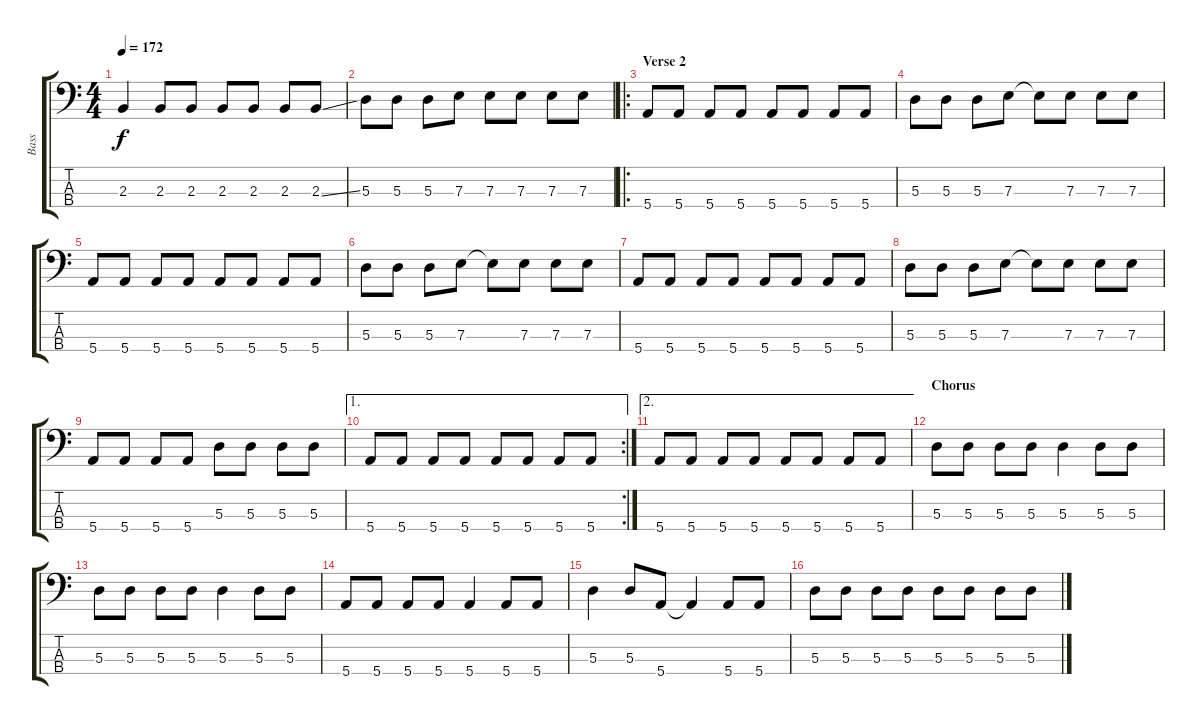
\track ("Bass" "Bass") {instrument electricbassfinger}
\staff {score tabs}
\tuning (G2 D2 A1 E1) {hide}
\ts (4 4)
\tempo 172
\clef f4
\ks c
2.3.4{dy f} 2.3.8 2.3.8 2.3.8 2.3.8 2.3.8 2.3{ss}.8 |
5.3.8 5.3.8 5.3.8 7.3.8 7.3.8 7.3.8 7.3.8 7.3.8 |
\ro
\section ("" "Verse 2")
5.4.8 5.4.8 5.4.8 5.4.8 5.4.8 5.4.8 5.4.8 5.4.8 |
5.3.8 5.3.8 5.3.8 7.3.8 7.3{t}.8 7.3.8 7.3.8 7.3.8 |
5.4.8 5.4.8 5.4.8 5.4.8 5.4.8 5.4.8 5.4.8 5.4.8 |
5.3.8 5.3.8 5.3.8 7.3.8 7.3{t}.8 7.3.8 7.3.8 7.3.8 |
5.4.8 5.4.8 5.4.8 5.4.8 5.4.8 5.4.8 5.4.8 5.4.8 |
5.3.8 5.3.8 5.3.8 7.3.8 7.3{t}.8 7.3.8 7.3.8 7.3.8 |
5.4.8 5.4.8 5.4.8 5.4.8 5.3.8 5.3.8 5.3.8 5.3.8 |
\ae 1
\rc 2
5.4.8 5.4.8 5.4.8 5.4.8 5.4.8 5.4.8 5.4.8 5.4.8 |
\ae 2
5.4.8 5.4.8 5.4.8 5.4.8 5.4.8 5.4.8 5.4.8 5.4.8 |
\section ("" "Chorus")
5.3.8 5.3.8 5.3.8 5.3.8 5.3.4 5.3.8 5.3.8 |
5.3.8 5.3.8 5.3.8 5.3.8 5.3.4 5.3.8 5.3.8 |
5.4.8 5.4.8 5.4.8 5.4.8 5.4.4 5.4.8 5.4.8 |
5.3.4 5.3.8 5.4.8 5.4{t}.4 5.4.8 5.4.8 |
5.3.8 5.3.8 5.3.8 5.3.8 5.3.8 5.3.8 5.3.8 5.3.8
